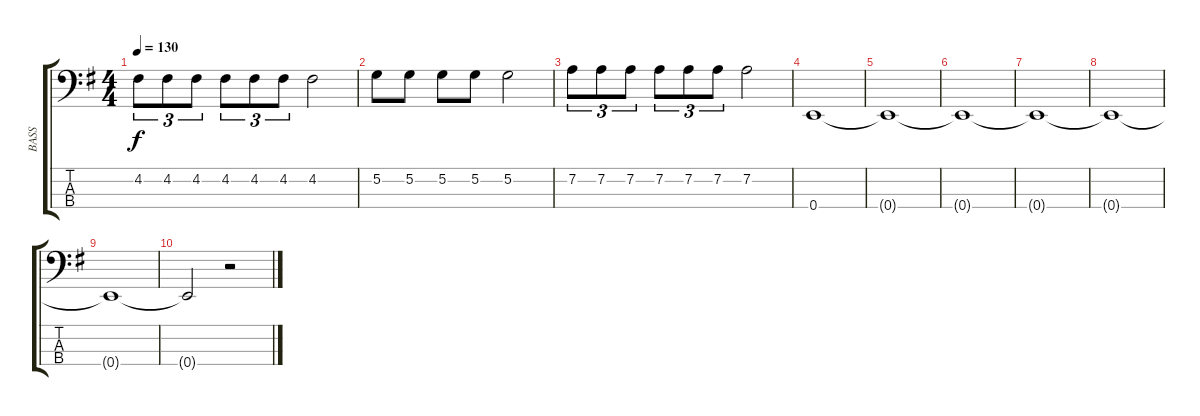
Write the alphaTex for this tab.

\track ("BASS" "BASS") {instrument electricbassfinger}
\staff {score tabs}
\tuning (G2 D2 A1 E1) {hide}
\ts (4 4)
\tempo 130
\clef f4
\ks eminor
4.2.8{tu (3 2) dy f} 4.2.8{tu (3 2)} 4.2.8{tu (3 2)} 4.2.8{tu (3 2)} 4.2.8{tu (3 2)} 4.2.8{tu (3 2)} 4.2.2 |
5.2.8 5.2.8 5.2.8 5.2.8 5.2.2 |
7.2.8{tu (3 2)} 7.2.8{tu (3 2)} 7.2.8{tu (3 2)} 7.2.8{tu (3 2)} 7.2.8{tu (3 2)} 7.2.8{tu (3 2)} 7.2.2 |
0.4.1 |
0.4{t}.1 |
0.4{t}.1 |
0.4{t}.1 |
0.4{t}.1 |
0.4{t}.1 |
0.4{t}.2 r.2
